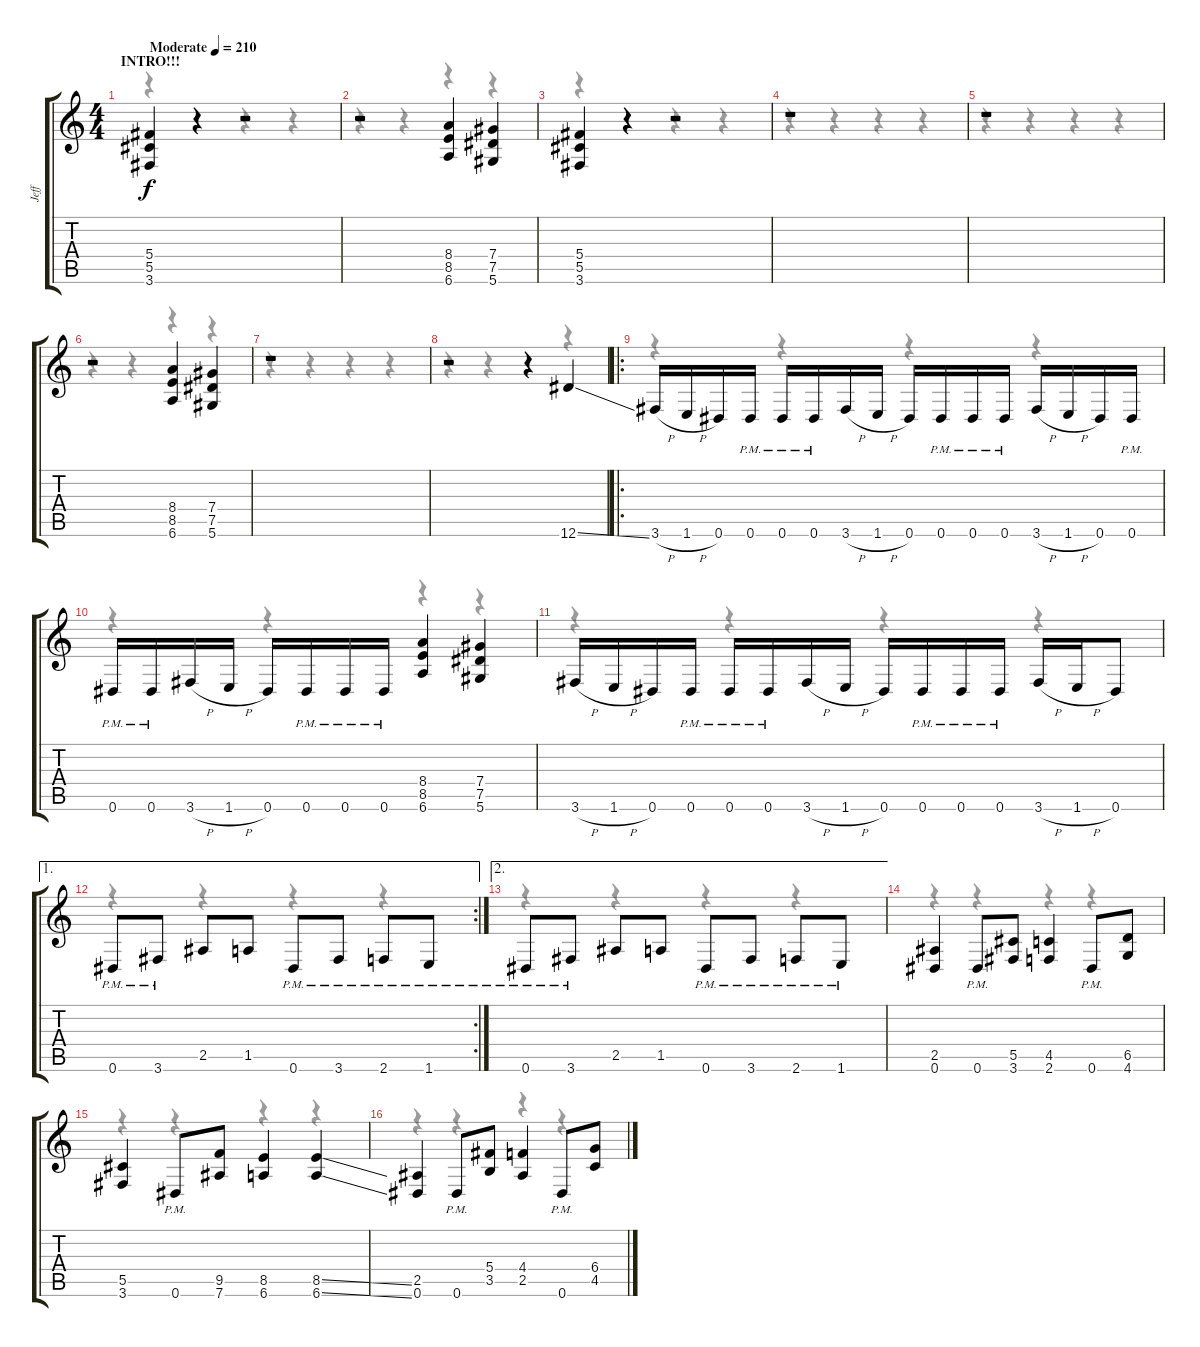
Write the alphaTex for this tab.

\track ("Jeff" "Jeff") {instrument distortionguitar}
\staff {score tabs}
\tuning (Eb4 Bb3 Gb3 Db3 Ab2 Eb2) {hide}
\voice
\ts (4 4)
\section ("" "INTRO!!!")
\tempo (210 "Moderate")
\clef g2
\ks c
(5.4 5.5 3.6).4{dy f instrument distortionguitar} r.4 r.2 |
r.2 (8.4 8.5 6.6).4 (7.4 7.5 5.6).4 |
(5.4 5.5 3.6).4 r.4 r.2 |
r.1 |
r.1 |
r.2 (8.4 8.5 6.6).4 (7.4 7.5 5.6).4 |
r.1 |
r.2 r.4 12.6{ss}.4 |
\ro
3.6{h}.16 1.6{h}.16 0.6.16 0.6{pm}.16 0.6{pm}.16 0.6{pm}.16 3.6{h}.16 1.6{h}.16 0.6.16 0.6{pm}.16 0.6{pm}.16 0.6{pm}.16 3.6{h}.16 1.6{h}.16 0.6.16 0.6{pm}.16 |
0.6{pm}.16 0.6{pm}.16 3.6{h}.16 1.6{h}.16 0.6.16 0.6{pm}.16 0.6{pm}.16 0.6{pm}.16 (8.4 8.5 6.6).4 (7.4 7.5 5.6).4 |
3.6{h}.16 1.6{h}.16 0.6.16 0.6{pm}.16 0.6{pm}.16 0.6{pm}.16 3.6{h}.16 1.6{h}.16 0.6.16 0.6{pm}.16 0.6{pm}.16 0.6{pm}.16 3.6{h}.16 1.6{h}.16 0.6.8 |
\ae 1
\rc 2
0.6{pm}.8 3.6{pm}.8 2.5.8 1.5.8 0.6{pm}.8 3.6{pm}.8 2.6{pm}.8 1.6{pm}.8 |
\ae 2
0.6{pm}.8 3.6{pm}.8 2.5.8 1.5.8 0.6{pm}.8 3.6{pm}.8 2.6{pm}.8 1.6{pm}.8 |
(2.5 0.6).4 0.6{pm}.8 (5.5 3.6).8 (4.5 2.6).4 0.6{pm}.8 (6.5 4.6).8 |
(5.5 3.6).4 0.6{pm}.8 (9.5 7.6).8 (8.5 6.6).4 (8.5{ss} 6.6{ss}).4 |
(2.5 0.6).4 0.6{pm}.8 (5.4 3.5).8 (4.4 2.5).4 0.6{pm}.8 (6.4 4.5).8
\voice
\clef g2
\ottava regular
\simile none
\ks c
r.4{dy f} r.4 r.4 r.4 |
r.4 r.4 r.4 r.4 |
r.4 r.4 r.4 r.4 |
r.4 r.4 r.4 r.4 |
r.4 r.4 r.4 r.4 |
r.4 r.4 r.4 r.4 |
r.4 r.4 r.4 r.4 |
r.4 r.4 r.4 r.4 |
r.4 r.4 r.4 r.4 |
r.4 r.4 r.4 r.4 |
r.4 r.4 r.4 r.4 |
r.4 r.4 r.4 r.4 |
r.4 r.4 r.4 r.4 |
r.4 r.4 r.4 r.4 |
r.4 r.4 r.4 r.4 |
r.4 r.4 r.4 r.4
